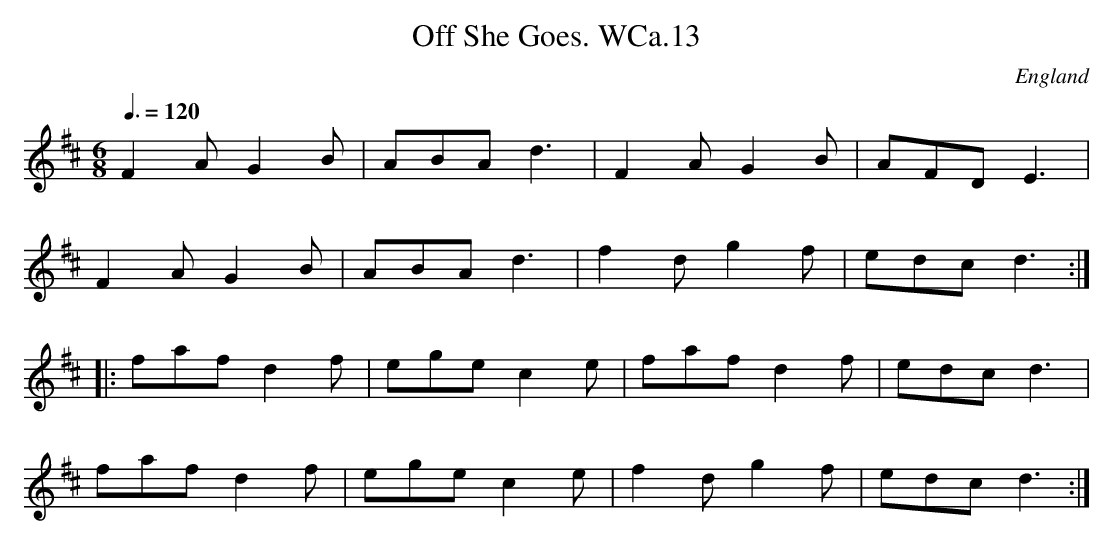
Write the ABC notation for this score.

X:1
T:Off She Goes. WCa.13
L:1/8
M:6/8
O:England
Q:3/8=120
K:D
F2AG2B|ABAd3|F2AG2B|AFDE3|!
F2AG2B|ABAd3|f2dg2f|edcd3:|!
|:fafd2f|egec2e|fafd2f|edcd3|!
fafd2f|egec2e|f2dg2f|edcd3:|
